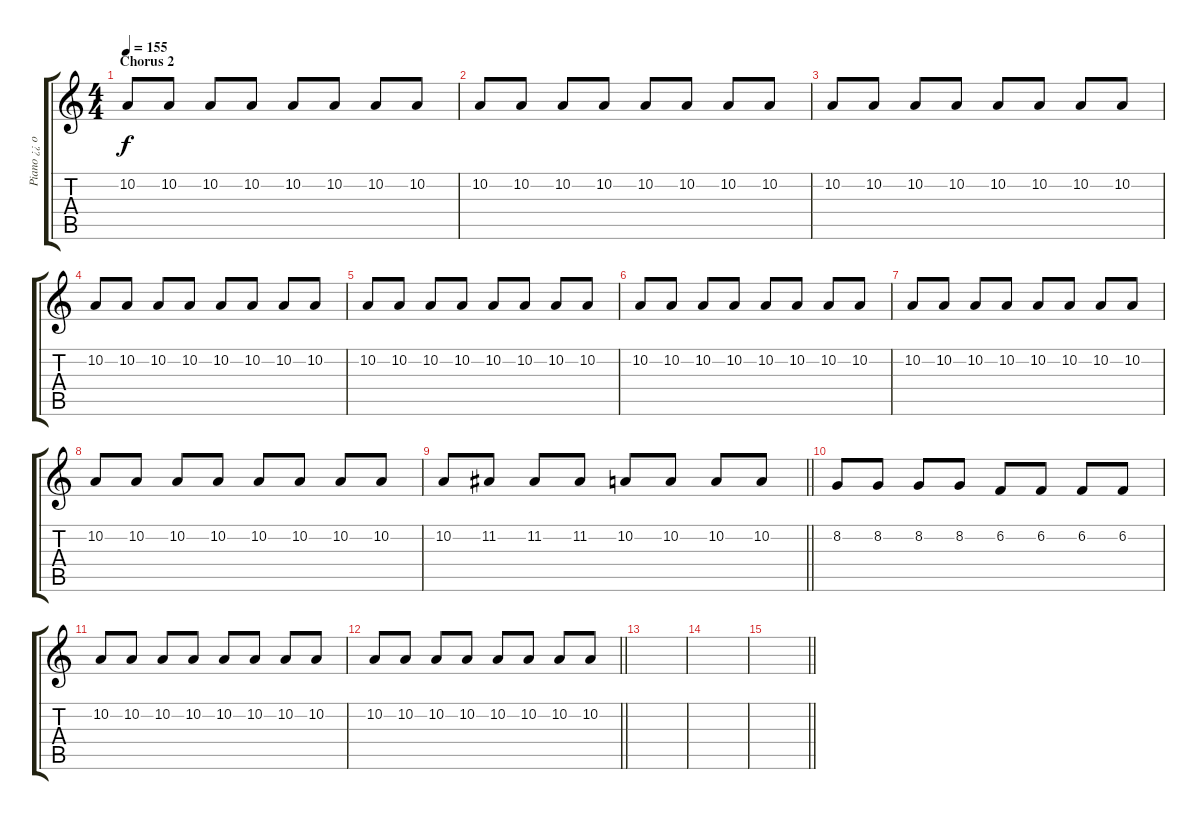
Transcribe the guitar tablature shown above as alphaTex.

\track ("Piano ¿¿ original ??" "Piano ¿¿ o") {mute instrument stringensemble1}
\staff {score tabs}
\tuning (E4 B3 G3 D3 A2 E2) {hide}
\ts (4 4)
\section ("" "Chorus 2")
\tempo 155
\clef g2
\ks c
10.2.8{dy f volume 10 instrument distortionguitar} 10.2.8 10.2.8 10.2.8 10.2.8 10.2.8 10.2.8 10.2.8 |
10.2.8 10.2.8 10.2.8 10.2.8 10.2.8 10.2.8 10.2.8 10.2.8 |
10.2.8 10.2.8 10.2.8 10.2.8 10.2.8 10.2.8 10.2.8 10.2.8 |
10.2.8 10.2.8 10.2.8 10.2.8 10.2.8 10.2.8 10.2.8 10.2.8 |
10.2.8 10.2.8 10.2.8 10.2.8 10.2.8 10.2.8 10.2.8 10.2.8 |
10.2.8 10.2.8 10.2.8 10.2.8 10.2.8 10.2.8 10.2.8 10.2.8 |
10.2.8 10.2.8 10.2.8 10.2.8 10.2.8 10.2.8 10.2.8 10.2.8 |
10.2.8 10.2.8 10.2.8 10.2.8 10.2.8 10.2.8 10.2.8 10.2.8 |
\barLineRight lightlight
10.2.8 11.2.8 11.2.8 11.2.8 10.2.8 10.2.8 10.2.8 10.2.8 |
8.2.8 8.2.8 8.2.8 8.2.8 6.2.8 6.2.8 6.2.8 6.2.8 |
10.2.8 10.2.8 10.2.8 10.2.8 10.2.8 10.2.8 10.2.8 10.2.8 |
\barLineRight lightlight
10.2.8 10.2.8 10.2.8 10.2.8 10.2.8 10.2.8 10.2.8 10.2.8 |
\section ("" "")
|
|
\barLineRight lightlight
